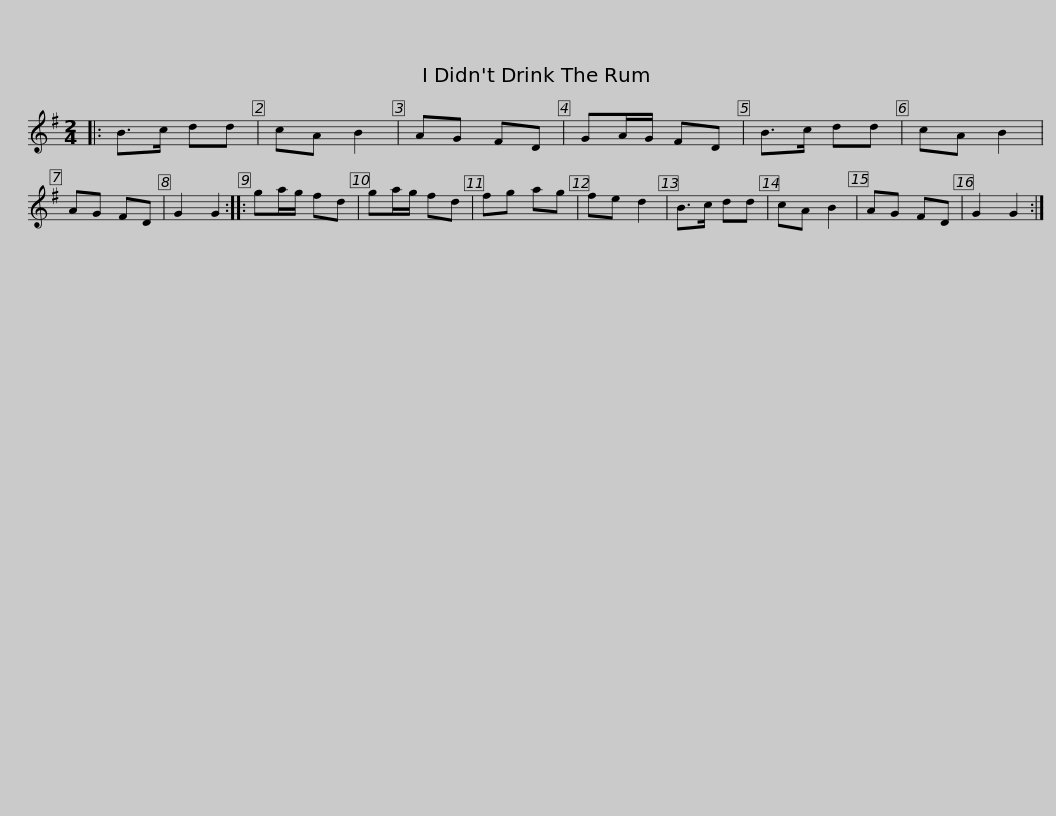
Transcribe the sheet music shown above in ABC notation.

X:1
L:1/8
M:2/4
I:linebreak $
K:G
V:1 treble
V:1
|: B>c dd | cA B2 | AG FD | GA/G/ FD | B>c dd | %5
 cA B2 | AG FD | G2 G2 :: ga/g/ fd | ga/g/ fd |$ %10
 fg ag | fe d2 | B>c dd | cA B2 | AG FD | %15
 G2 G2 :| %16
